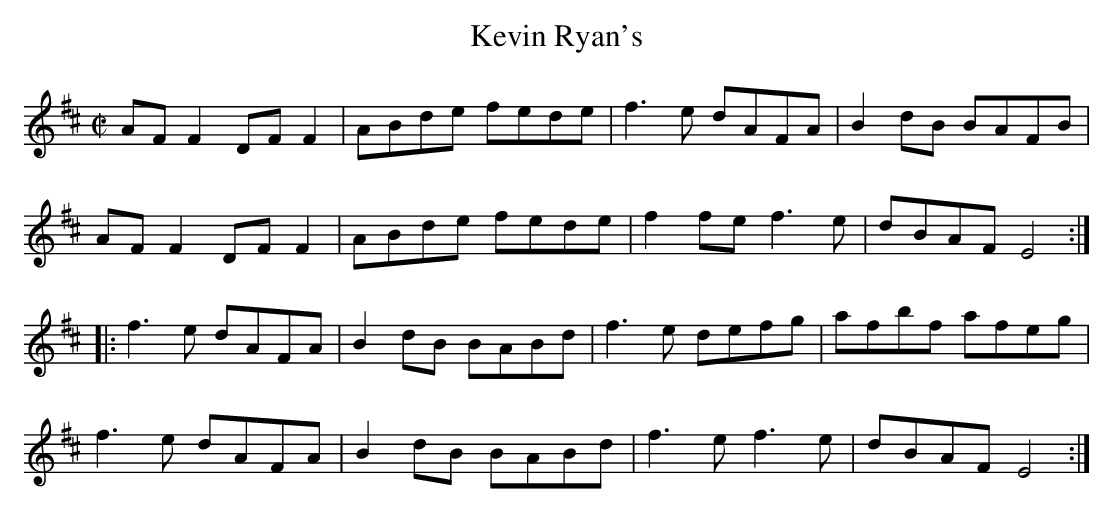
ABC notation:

X:1
T:Kevin Ryan's
M:C|
K:D
AFF2 DFF2|ABde fede|f3e dAFA|B2dB BAFB|
AFF2 DFF2|ABde fede|f2fe f3e|dBAF E4:|
|:f3e dAFA|B2dB BABd|f3e defg|afbf afeg|
f3e dAFA|B2dB BABd|f3e f3e|dBAF E4:|
